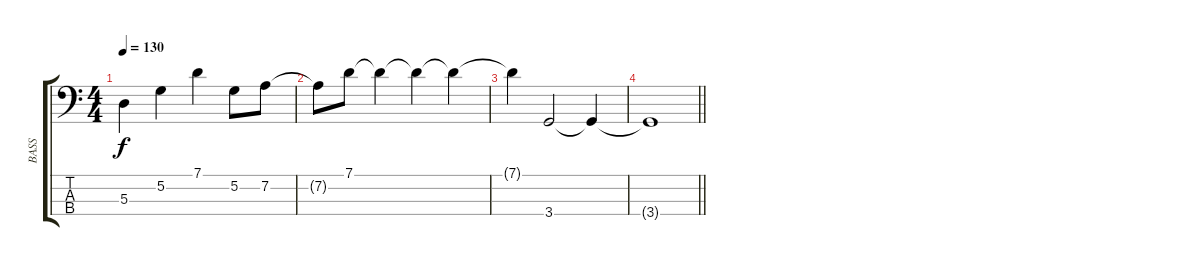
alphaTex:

\track ("BASS" "BASS") {instrument electricbassfinger}
\staff {score tabs}
\tuning (G2 D2 A1 E1) {hide}
\ts (4 4)
\tempo 130
\clef f4
\ks c
5.3.4{dy f} 5.2.4 7.1.4 5.2.8 7.2.8 |
7.2{t}.8 7.1.8 7.1{t}.4 7.1{t}.4 7.1{t}.4 |
7.1{t}.4 3.4.2 3.4{t}.4 |
\barLineRight lightlight
3.4{t}.1
